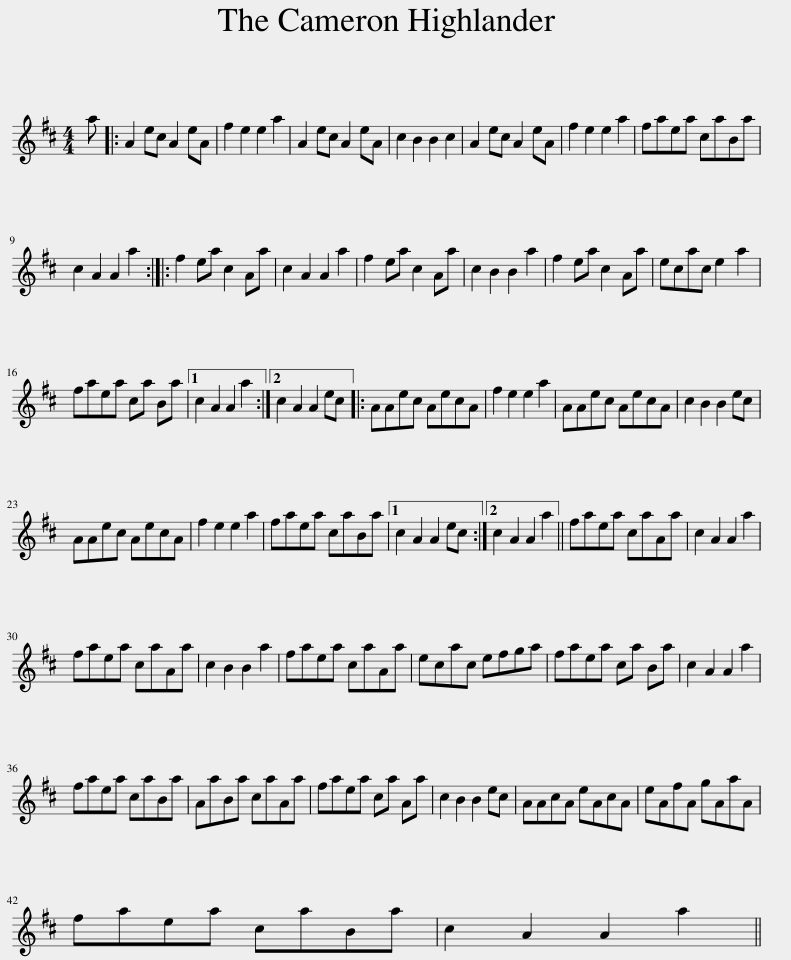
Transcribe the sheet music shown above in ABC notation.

X:1
L:1/8
M:4/4
I:linebreak $
K:D
V:1 treble
V:1
 a |: A2 ec A2 eA | f2 e2 e2 a2 | A2 ec A2 eA | c2 B2 B2 c2 | %5
 A2 ec A2 eA | f2 e2 e2 a2 | faea caBa |$ c2 A2 A2 a2 :: f2 ea c2 Aa | %10
 c2 A2 A2 a2 | f2 ea c2 Aa | c2 B2 B2 a2 | f2 ea c2 Aa | ecac e2 a2 |$ %15
 faea ca Ba |1 c2 A2 A2 a2 :|2 c2 A2 A2 ec |: AAec AecA | f2 e2 e2 a2 | %20
 AAec AecA | c2 B2 B2 ec |$ AAec AecA | f2 e2 e2 a2 | faea caBa |1 %25
 c2 A2 A2 ec :|2 c2 A2 A2 a2 || faea caAa | c2 A2 A2 a2 |$ faea caAa | %30
 c2 B2 B2 a2 | faea caAa | ecac efga | faea ca Ba | c2 A2 A2 a2 |$ %35
 faea caBa | AaBa caAa | faea ca Aa | c2 B2 B2 ec | AAcA eAcA | %40
 eAfA gAaA |$ faea caBa | c2 A2 A2 a2 || %43
